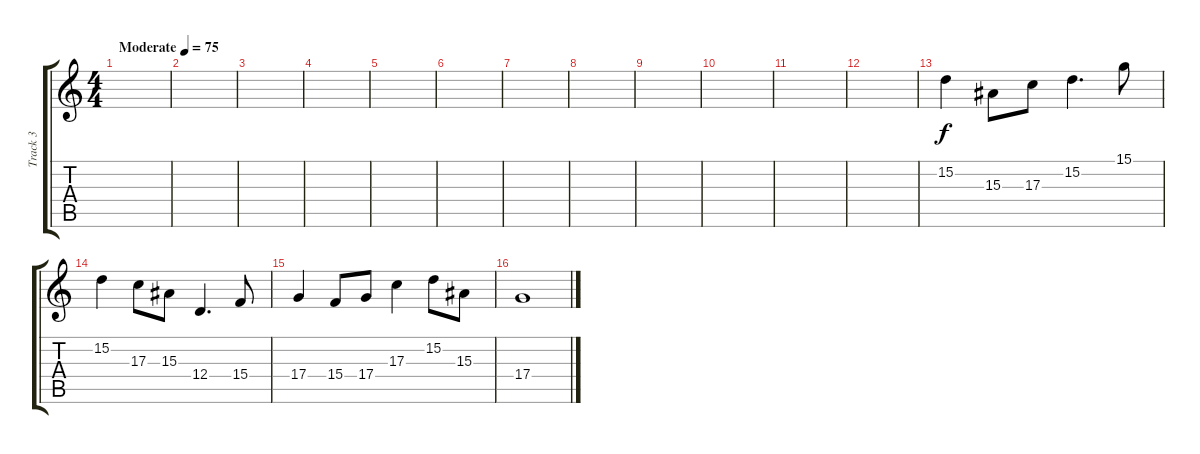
\track ("Track 3" "Track 3") {instrument whistle}
\staff {score tabs}
\tuning (E4 B3 G3 D3 A2 E2) {hide}
\ts (4 4)
\tempo (75 "Moderate")
\clef g2
\ks c
|
|
|
|
|
|
|
|
|
|
|
|
15.2.4 15.3.8 17.3.8 15.2.4{d} 15.1.8 |
15.2.4 17.3.8 15.3.8 12.4.4{d} 15.4.8 |
17.4.4 15.4.8 17.4.8 17.3.4 15.2.8 15.3.8 |
17.4.1
